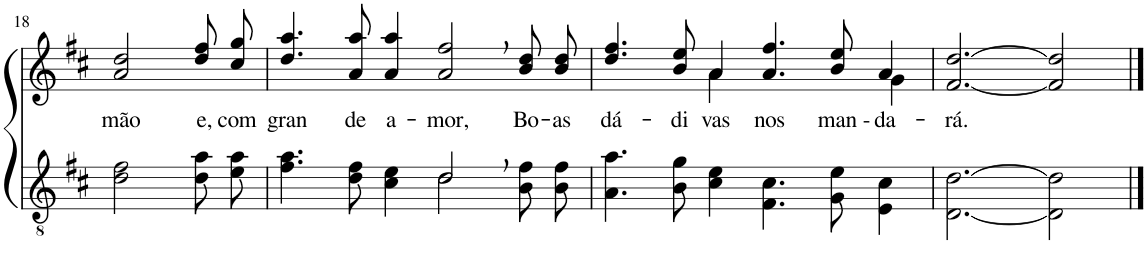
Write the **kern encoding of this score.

**kern	**kern	**text
*part2	*part1	*part1
*staff2	*staff1	*staff1
*I"Parte III e IV	*I"Parte I e II	*
!!LO:PB:g=z
*clefGv2	*clefG2	*
*Trd5c9	*Trd5c9	*
*k[f#c#]	*k[f#c#]	*
*M6/4	*M6/4	*
=18	=18	=18
!	!	!LO:LY:b
2d\ 2f#\	2a/ 2dd/	mão
!	!	!LO:LY:b
8d\ 8a\L	8dd\ 8ff#\L	e,
!	!	!LO:LY:b
8e\ 8a\J	8cc#\ 8gg\J	com
=19	=19	=19
*^	*	*
!	!	!	!LO:LY:b
4.f#\ 4.a\	2.ryy	4.dd/ 4.aa/	gran
!	!	!	!LO:LY:b
8d\ 8f#\	.	8a/ 8aa/	de
!	!	!	!LO:LY:b
4c#\ 4e\	.	4a/ 4aa/	a-
!	!	!	!LO:LY:b
2d,\	2d/	2a/, 2ff#/,	-mor,
!	!	!	!LO:LY:b
8B\ 8f#\L	4ryy	8b\ 8dd\L	Bo-
!	!	!	!LO:LY:b
8B\ 8f#\J	.	8b\ 8dd\J	-as
*v	*v	*	*
=20	=20	=20
!	!	!LO:LY:b
*	*^	*
4.A\ 4.a\	4.dd/ 4.ff#/	2ryy	dá-
!	!	!	!LO:LY:b
8B\ 8g\	8b/ 8ee/	.	-di-
!	!	!	!LO:LY:b
4c#\ 4e\	4a/	4a\	-vas
!	!	!	!LO:LY:b
4.F#\ 4.c#\	4.a/ 4.ff#/	2ryy	nos
!	!	!	!LO:LY:b
8G\ 8e\	8b/ 8ee/	.	man --
!	!	!	!LO:LY:b
4E\ 4c#\	4a/	4g\	-da-
=21	=21	=21	=21
!	!	!	!LO:LY:b
*	*v	*v	*
[2.D\ [2.d\	[2.f#/ [2.dd/	-rá.
2D\] 2d\]	2f#/] 2dd/]	.
==	==	==
*-	*-	*-
